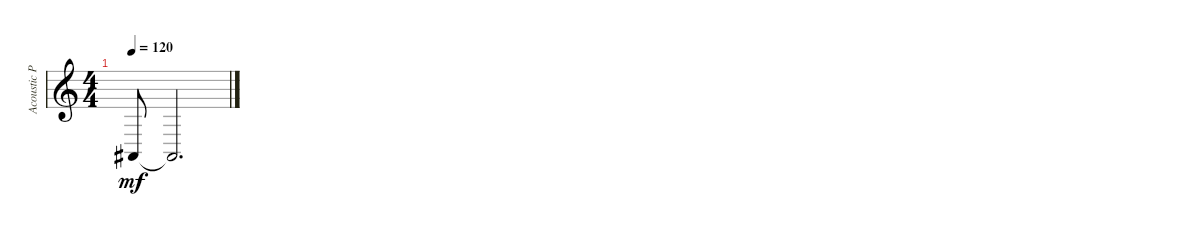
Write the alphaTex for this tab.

\track ("Acoustic Piano" "Acoustic P") {instrument acousticgrandpiano}
\staff {score}
\tuning (E4 B3 G3 D3 A2 E2 B1) {hide}
\ts (4 4)
\tempo 120
\clef g2
\ks c
1.5.8{dy mf} 1.5{t}.2{d}
